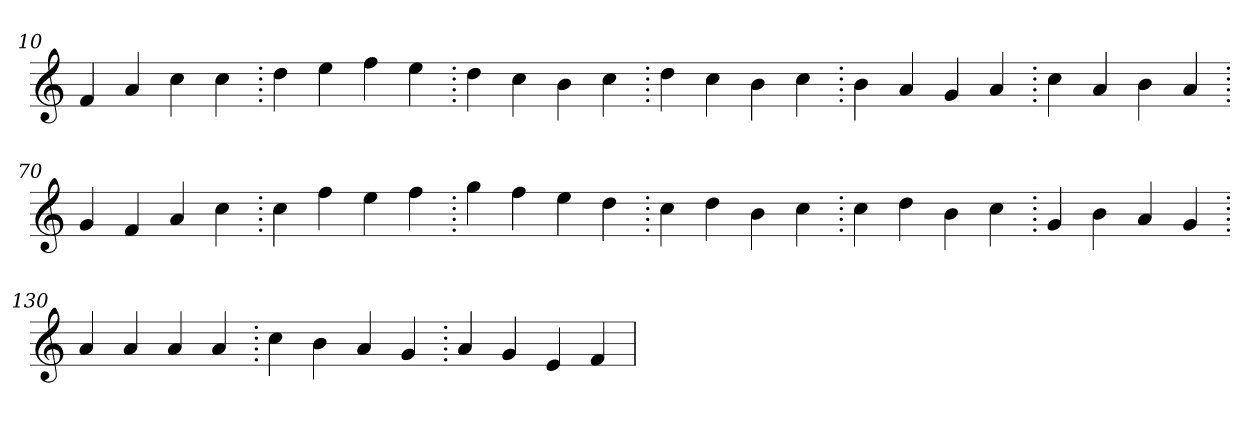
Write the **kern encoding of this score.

**kern
*part1
*staff1
*clefG2
=10.
4f
4a
4cc
4cc
=20.
4dd
4ee
4ff
4ee
=30.
4dd
4cc
4b
4cc
=40.
4dd
4cc
4b
4cc
=50.
4b
4a
4g
4a
=60.
4cc
4a
4b
4a
=70.
4g
4f
4a
4cc
=80.
4cc
4ff
4ee
4ff
=90.
4gg
4ff
4ee
4dd
=100.
4cc
4dd
4b
4cc
=110.
4cc
4dd
4b
4cc
=120.
4g
4b
4a
4g
=130.
4a
4a
4a
4a
=140.
4cc
4b
4a
4g
=150.
4a
4g
4e
4f
=
*-
